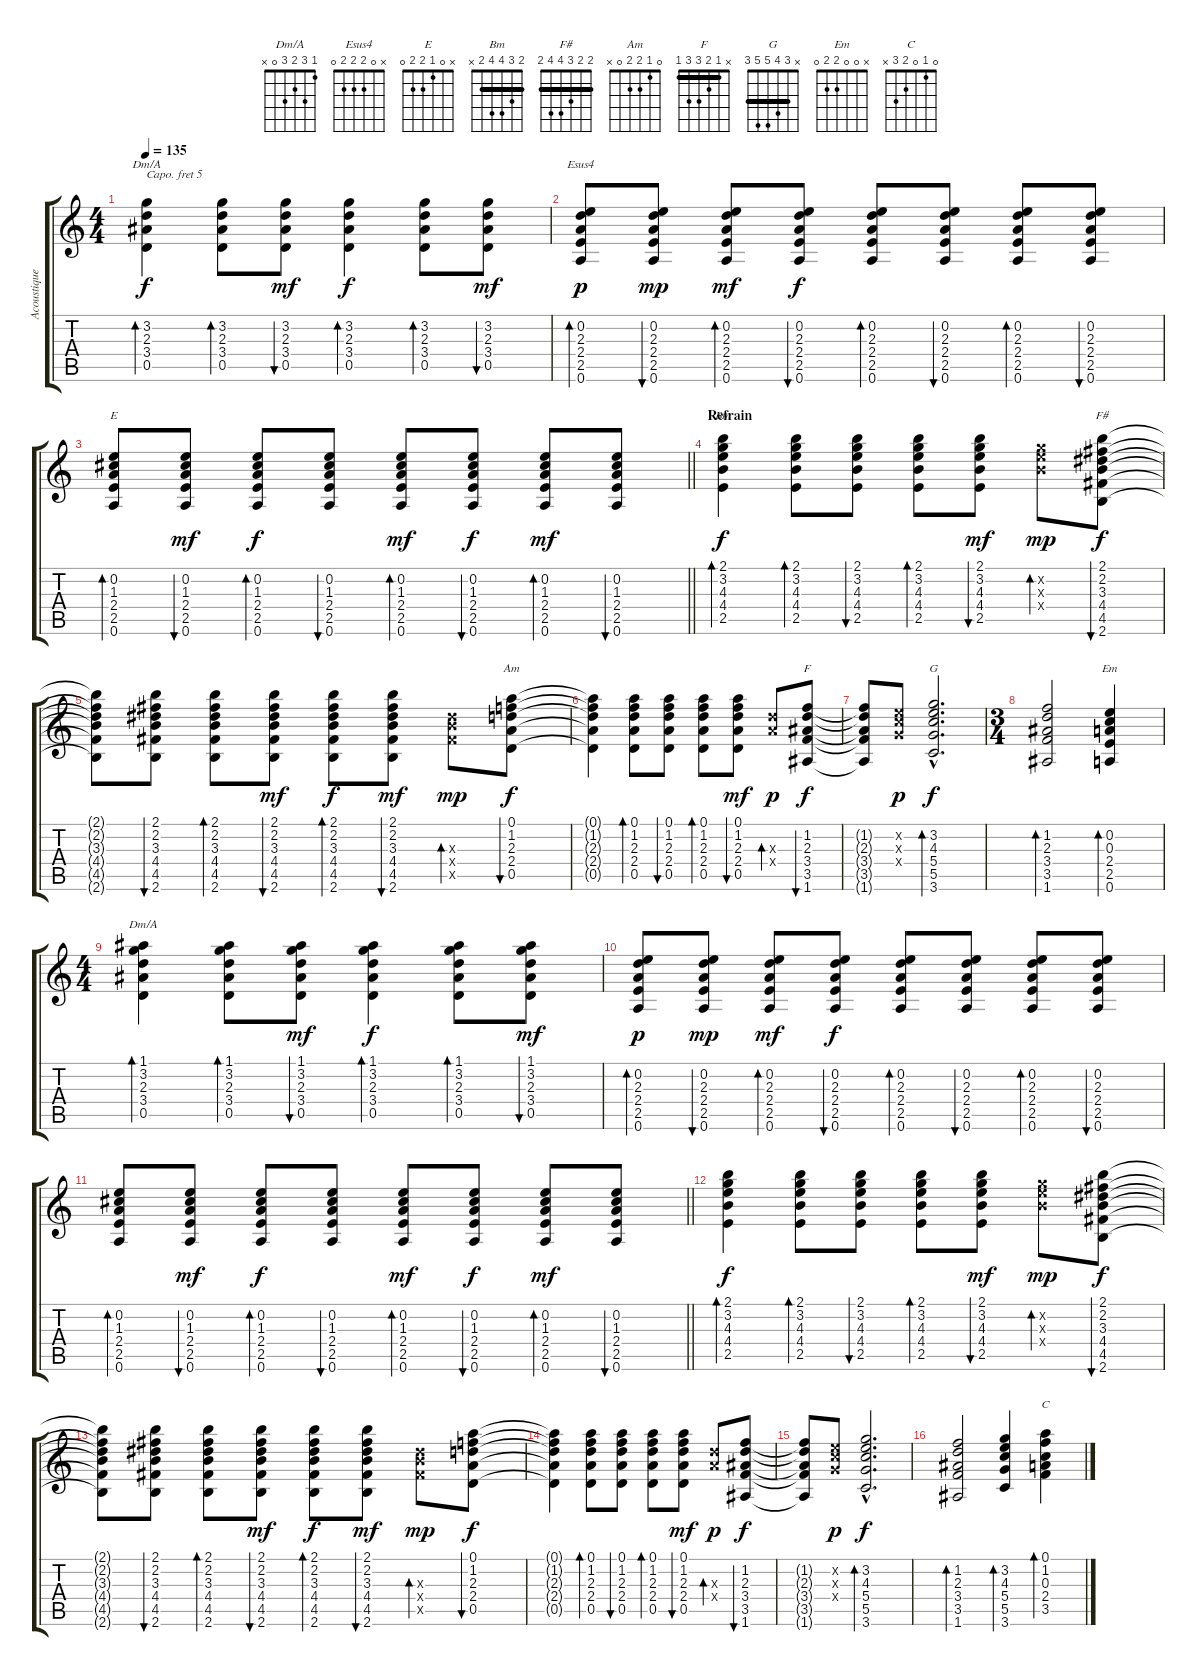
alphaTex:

\track ("Acoustique" "Acoustique") {instrument acousticguitarsteel}
\staff {score tabs}
\capo 5
\tuning (E4 B3 G3 D3 A2 E2) {hide}
\chord ("Dm/A" x 3 2 3 0 x)
\chord ("Esus4" x 0 2 2 2 0)
\chord ("E" x 0 1 2 2 0)
\chord ("Bm" 2 3 4 4 2 x) {barre 2}
\chord ("F#" 2 2 3 4 4 2) {barre 2}
\chord ("Am" 0 1 2 2 0 x)
\chord ("F" x 1 2 3 3 1) {barre 1}
\chord ("G" x 3 4 5 5 3) {barre 3}
\chord ("Em" x 0 0 2 2 0)
\chord ("Dm/A" 1 3 2 3 0 x)
\chord ("C" 0 1 0 2 3 x)
\ts (4 4)
\tempo 135
\clef g2
\ks c
(3.2 2.3 3.4 0.5).4{bd 30 ch "Dm/A" dy f} (3.2 2.3 3.4 0.5).8{bd 30} (3.2 2.3 3.4 0.5).8{bu 30 dy mf} (3.2 2.3 3.4 0.5).4{bd 30 dy f} (3.2 2.3 3.4 0.5).8{bd 30} (3.2 2.3 3.4 0.5).8{bu 30 dy mf} |
(0.2 2.3 2.4 2.5 0.6).8{bd 30 ch "Esus4" dy p} (0.2 2.3 2.4 2.5 0.6).8{bu 30 dy mp} (0.2 2.3 2.4 2.5 0.6).8{bd 30 dy mf} (0.2 2.3 2.4 2.5 0.6).8{bu 30 dy f} (0.2 2.3 2.4 2.5 0.6).8{bd 30} (0.2 2.3 2.4 2.5 0.6).8{bu 30} (0.2 2.3 2.4 2.5 0.6).8{bd 30} (0.2 2.3 2.4 2.5 0.6).8{bu 30} |
\barLineRight lightlight
(0.2 1.3 2.4 2.5 0.6).8{bd 30 ch "E"} (0.2 1.3 2.4 2.5 0.6).8{bu 30 dy mf} (0.2 1.3 2.4 2.5 0.6).8{bd 30 dy f} (0.2 1.3 2.4 2.5 0.6).8{bu 30} (0.2 1.3 2.4 2.5 0.6).8{bd 30 dy mf} (0.2 1.3 2.4 2.5 0.6).8{bu 30 dy f} (0.2 1.3 2.4 2.5 0.6).8{bd 30 dy mf} (0.2 1.3 2.4 2.5 0.6).8{bu 30} |
\section ("" "Refrain")
(2.1 3.2 4.3 4.4 2.5).4{bd 30 ch "Bm" dy f} (2.1 3.2 4.3 4.4 2.5).8{bd 30} (2.1 3.2 4.3 4.4 2.5).8{bu 30} (2.1 3.2 4.3 4.4 2.5).8{bd 30} (2.1 3.2 4.3 4.4 2.5).8{bu 30 dy mf} (3.2{x} 4.3{x} 4.4{x}).8{bd 30 dy mp} (2.1 2.2 3.3 4.4 4.5 2.6).8{bu 30 ch "F#" dy f} |
(2.1{t} 2.2{t} 3.3{t} 4.4{t} 4.5{t} 2.6{t}).8 (2.1 2.2 3.3 4.4 4.5 2.6).8{bu 30} (2.1 2.2 3.3 4.4 4.5 2.6).8{bd 30} (2.1 2.2 3.3 4.4 4.5 2.6).8{bu 30 dy mf} (2.1 2.2 3.3 4.4 4.5 2.6).8{bd 30 dy f} (2.1 2.2 3.3 4.4 4.5 2.6).8{bu 30 dy mf} (3.3{x} 4.4{x} 4.5{x}).8{bd 30 dy mp} (0.1 1.2 2.3 2.4 0.5).8{bu 30 ch "Am" dy f} |
(0.1{t} 1.2{t} 2.3{t} 2.4{t} 0.5{t}).4 (0.1 1.2 2.3 2.4 0.5).8{bd 30} (0.1 1.2 2.3 2.4 0.5).8{bu 30} (0.1 1.2 2.3 2.4 0.5).8{bd 30} (0.1 1.2 2.3 2.4 0.5).8{bu 30 dy mf} (2.3{x} 2.4{x}).8{bd 30 dy p} (1.2 2.3 3.4 3.5 1.6).8{bu 30 ch "F" dy f} |
(1.2{t} 2.3{t} 3.4{t} 3.5{t} 1.6{t}).8 (0.2{x} 0.3{x} 0.4{x}).8{dy p} (3.2{hac} 4.3{hac} 5.4{hac} 5.5{hac} 3.6{hac}).2{d bd 30 ch "G" dy f} |
\ts (3 4)
(1.2 2.3 3.4 3.5 1.6).2{bd 30} (0.2 0.3 2.4 2.5 0.6).4{bd 30 ch "Em"} |
\ts (4 4)
(1.1 3.2 2.3 3.4 0.5).4{bd 30 ch "Dm/A"} (1.1 3.2 2.3 3.4 0.5).8{bd 30} (1.1 3.2 2.3 3.4 0.5).8{bu 30 dy mf} (1.1 3.2 2.3 3.4 0.5).4{bd 30 dy f} (1.1 3.2 2.3 3.4 0.5).8{bd 30} (1.1 3.2 2.3 3.4 0.5).8{bu 30 dy mf} |
(0.2 2.3 2.4 2.5 0.6).8{bd 30 dy p} (0.2 2.3 2.4 2.5 0.6).8{bu 30 dy mp} (0.2 2.3 2.4 2.5 0.6).8{bd 30 dy mf} (0.2 2.3 2.4 2.5 0.6).8{bu 30 dy f} (0.2 2.3 2.4 2.5 0.6).8{bd 30} (0.2 2.3 2.4 2.5 0.6).8{bu 30} (0.2 2.3 2.4 2.5 0.6).8{bd 30} (0.2 2.3 2.4 2.5 0.6).8{bu 30} |
\barLineRight lightlight
(0.2 1.3 2.4 2.5 0.6).8{bd 30} (0.2 1.3 2.4 2.5 0.6).8{bu 30 dy mf} (0.2 1.3 2.4 2.5 0.6).8{bd 30 dy f} (0.2 1.3 2.4 2.5 0.6).8{bu 30} (0.2 1.3 2.4 2.5 0.6).8{bd 30 dy mf} (0.2 1.3 2.4 2.5 0.6).8{bu 30 dy f} (0.2 1.3 2.4 2.5 0.6).8{bd 30 dy mf} (0.2 1.3 2.4 2.5 0.6).8{bu 30} |
(2.1 3.2 4.3 4.4 2.5).4{bd 30 dy f} (2.1 3.2 4.3 4.4 2.5).8{bd 30} (2.1 3.2 4.3 4.4 2.5).8{bu 30} (2.1 3.2 4.3 4.4 2.5).8{bd 30} (2.1 3.2 4.3 4.4 2.5).8{bu 30 dy mf} (3.2{x} 4.3{x} 4.4{x}).8{bd 30 dy mp} (2.1 2.2 3.3 4.4 4.5 2.6).8{bu 30 dy f} |
(2.1{t} 2.2{t} 3.3{t} 4.4{t} 4.5{t} 2.6{t}).8 (2.1 2.2 3.3 4.4 4.5 2.6).8{bu 30} (2.1 2.2 3.3 4.4 4.5 2.6).8{bd 30} (2.1 2.2 3.3 4.4 4.5 2.6).8{bu 30 dy mf} (2.1 2.2 3.3 4.4 4.5 2.6).8{bd 30 dy f} (2.1 2.2 3.3 4.4 4.5 2.6).8{bu 30 dy mf} (3.3{x} 4.4{x} 4.5{x}).8{bd 30 dy mp} (0.1 1.2 2.3 2.4 0.5).8{bu 30 dy f} |
(0.1{t} 1.2{t} 2.3{t} 2.4{t} 0.5{t}).4 (0.1 1.2 2.3 2.4 0.5).8{bd 30} (0.1 1.2 2.3 2.4 0.5).8{bu 30} (0.1 1.2 2.3 2.4 0.5).8{bd 30} (0.1 1.2 2.3 2.4 0.5).8{bu 30 dy mf} (2.3{x} 2.4{x}).8{bd 30 dy p} (1.2 2.3 3.4 3.5 1.6).8{bu 30 dy f} |
(1.2{t} 2.3{t} 3.4{t} 3.5{t} 1.6{t}).8 (0.2{x} 0.3{x} 0.4{x}).8{dy p} (3.2{hac} 4.3{hac} 5.4{hac} 5.5{hac} 3.6{hac}).2{d bd 30 dy f} |
(1.2 2.3 3.4 3.5 1.6).2{bd 30} (3.2 4.3 5.4 5.5 3.6).4{bd 30} (0.1 1.2 0.3 2.4 3.5).4{bd 30 ch "C"}
